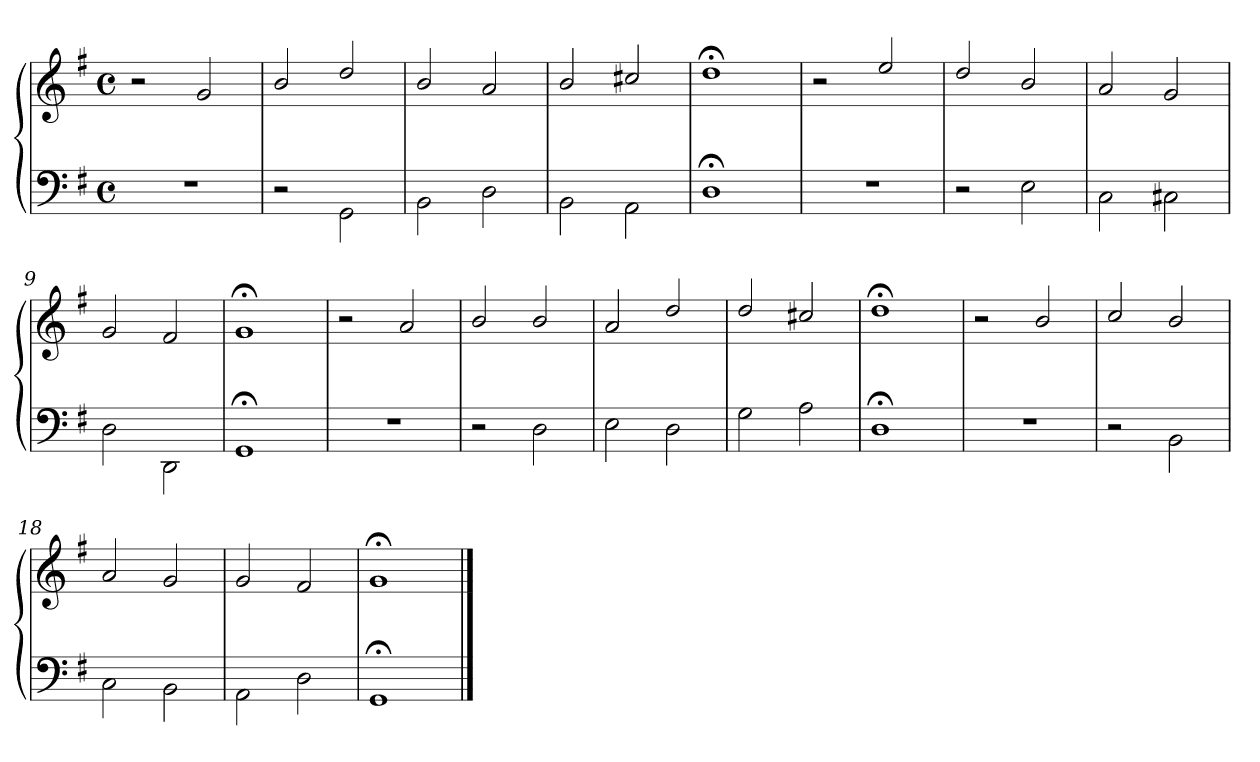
**kern	**kern
*part1	*part1
*staff2	*staff1
*clefF4	*clefG2
*k[f#]	*k[f#]
*M4/4	*M4/4
*met(c)	*met(c)
=1	=1
1r	2r
.	2g/
=2	=2
2r	2b/
2GG\	2dd/
=3	=3
2BB\	2b/
2D\	2a/
=4	=4
2BB\	2b/
2AA\	2cc#X/
=5	=5
1D;\	1dd;</
=6	=6
1r	2r
.	2ee/
=7	=7
2r	2dd/
2E\	2b/
=8	=8
2C\	2a/
2C#X\	2g/
=9	=9
2D\	2g/
2DD\	2f#/
=10	=10
1GG;\	1g;</
!!LO:LB:g=z
=11	=11
1r	2r
.	2a/
=12	=12
2r	2b/
2D\	2b/
=13	=13
2E\	2a/
2D\	2dd/
=14	=14
2G\	2dd/
2A\	2cc#X/
=15	=15
1D;\	1dd;</
=16	=16
1r	2r
.	2b/
=17	=17
2r	2cc/
2BB\	2b/
=18	=18
2C\	2a/
2BB\	2g/
=19	=19
2AA\	2g/
2D\	2f#/
=20	=20
1GG;\	1g;</
==	==
*-	*-
